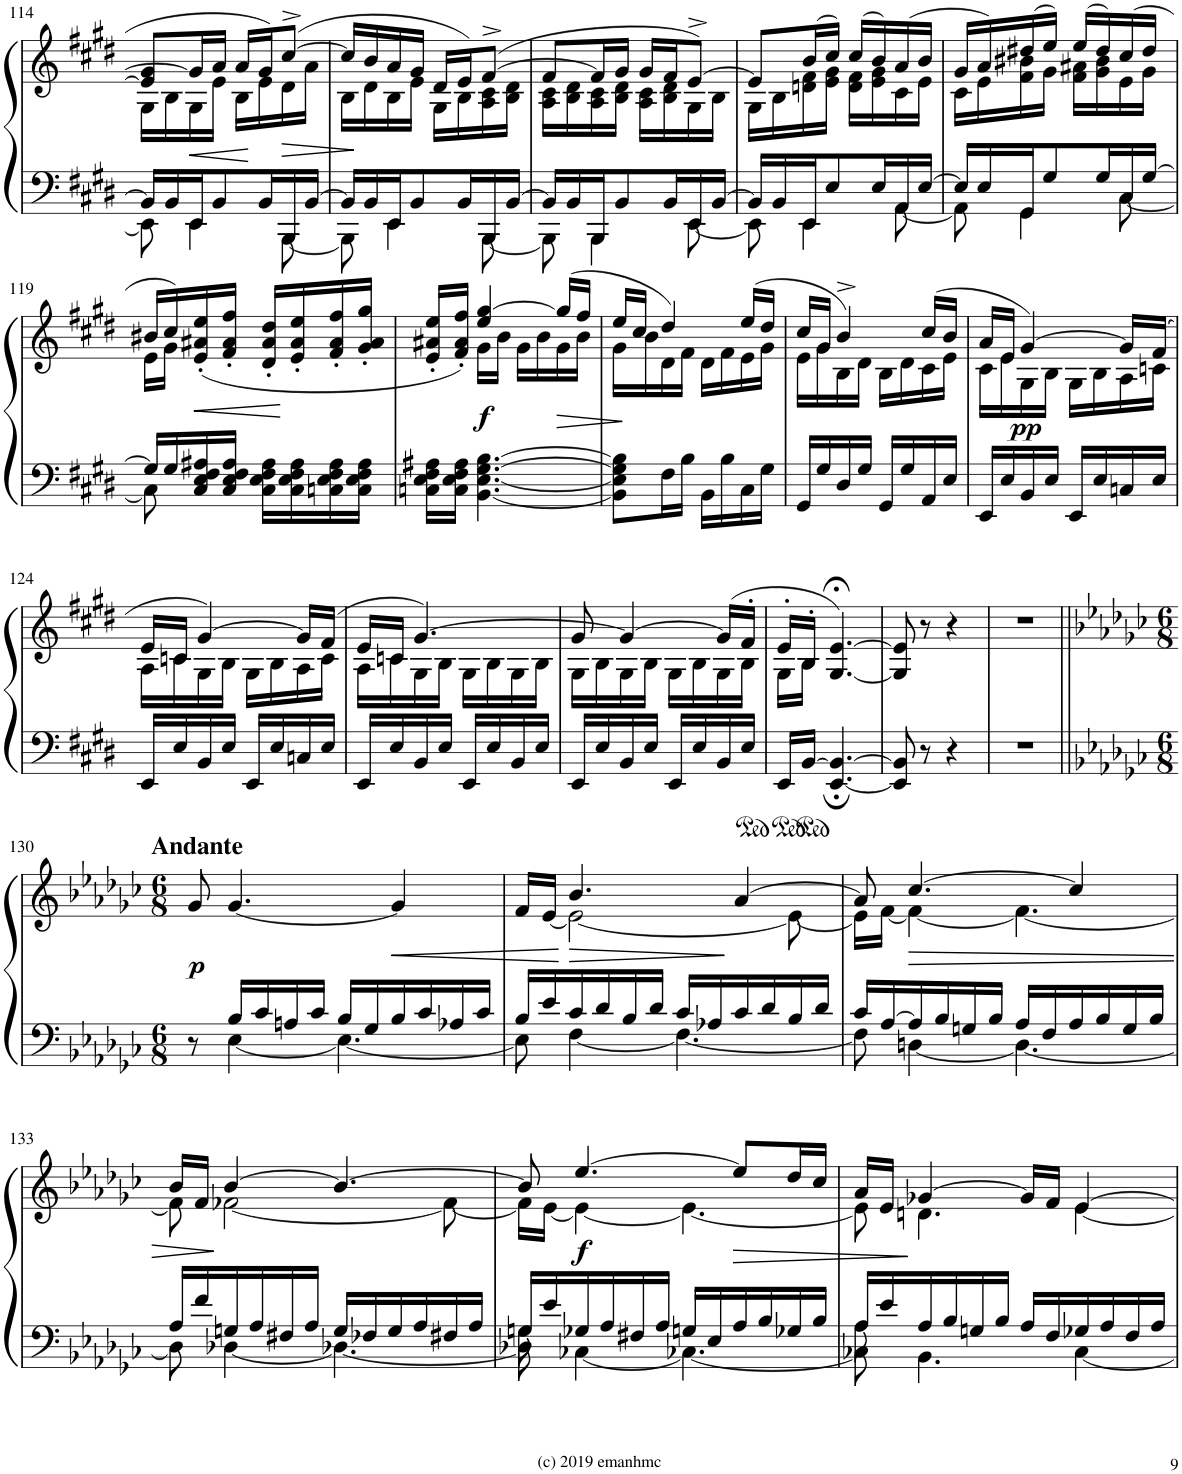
**kern	**kern	**dynam
*part1	*part1	*part1
*staff2	*staff1	*staff1/2
*I"Piano	*	*
*I'Pno.	*	*
!!LO:PB:g=z
*clefF4	*clefG2	*
*k[f#c#g#d#]	*k[f#c#g#d#]	*
*M2/4	*M2/4	*
=114	=114	=114
*^	*^	*
16BB/LL]	8EE\]	8e/] 8g#/L	16G#\LL	.
16BB/	.	.	16B\	.
!	!	!	!	!LO:HP:b
16EE/J	4EE\	16g#/L]	16G#\	<
8BB/	.	16a/JJ	16e\JJ	.
.	.	16a/LL	16B\LL	.
16BB/L	.	16g#/J	16e\	.
!	!	!	!	!LO:HP:b
16BBB/	[8BBB\	([8cc#^/J	16d#\	>
[16BB/JJ	.	.	16a\JJ	.
=115	=115	=115	=115	=115
16BB/LL]	8BBB\]	16cc#/LL]	16B\LL	.
16BB/	.	16b/	16d#\	[
16EE/J	4EE\	16a/	16B\	.
8BB/	.	16g#/JJ	16e\JJ	.
.	.	16d#/LL	16G#\LL	.
16BB/L	.	16e/J)	16B\	.
16BBB/	[8BBB\	(>[8f#^/J	16A\ 16c#\	.
[16BB/JJ	.	.	16B\ 16d#\JJ	.
=116	=116	=116	=116	=116
16BB/LL]	8BBB\]	8f#/L	16A\ 16c#\LL	.
16BB/	.	.	16B\ 16d#\	.
16BBB/J	4BBB\	16f#/L]	16A\ 16c#\	.
8BB/	.	16g#/JJ	16B\ 16d#\JJ	.
.	.	16g#/LL	16A\ 16c#\LL	.
16BB/L	.	16f#/J	16B\ 16d#\	.
16EE/	[8EE\	[8e^/J)	16G#\	.
[16BB/JJ	.	.	16B\JJ	.
=117	=117	=117	=117	=117
16BB/LL]	8EE\]	8e/L]	16G#\LL	.
16BB/	.	.	16B\	.
16EE/J	4EE\	(16b/L	16dn\ 16f#\	.
8E/	.	16cc#/JJ)	16e\ 16g#\JJ	.
.	.	(16cc#/LL	16d\ 16f#\LL	.
16E/L	.	16b/)	16e\ 16g#\	.
16AA/	[8AA\	(16a/	16c#\	.
[16E/JJ	.	16b/JJ	16e\JJ	.
=118	=118	=118	=118	=118
16E/LL]	8AA\]	16g#/LL	16c#\LL	.
16E/	.	16a/)	16e\	.
16GG#/J	4GG#\	(16dd#X/	16f#\ 16b#X\	.
8G#/	.	16ee/JJ)	16g#\JJ	.
.	.	(16ee/LL	16f#\ 16a#X\LL	.
16G#/L	.	16dd#/)	16g#\ 16b#\	.
16C#/	[8C#\	(16cc#/	16e\	.
[16G#/JJ	.	16dd#/JJ	16g#\JJ	.
!!LO:LB:g=z	!!
=119	=119	=119	=119	=119
16G#/LL]	8C#\]	16b#X/LL	16e\LL	.
16G#/	.	16cc#/)	16g#\JJ	.
!	!	!	!	!LO:HP:b
16C#/ 16E/ 16F#/ 16A#X/	4.ryy	(16e/' 16a#X/' 16ee/'	4.ryy	<
16C#/ 16E/ 16F#/ 16A#/JJ	.	16f#/' 16a#/' 16ff#/'JJ	.	.
16C#\ 16E\ 16F#\ 16A#\LL	.	16d#/' 16a#/' 16dd#/'LL	.	.
16C#\ 16E\ 16F#\ 16A#\	.	16e/' 16a#/' 16ee/'	.	]
16Cn\ 16E\ 16F#\ 16A#\	.	16f#/' 16a#/' 16ff#/'	.	.
16C\ 16E\ 16F#\ 16A#\JJ	.	16g#/' 16a#/' 16gg#/'JJ	.	.
*v	*v	*	*	*
=120	=120	=120	=120
16Cn\ 16E\ 16F#\ 16A#X\LL	16e/' 16a#X/' 16ee/'LL	8ryy	.
16C\ 16E\ 16F#\ 16A#\JJ	16f#/' 16a#/' 16ff#/'JJ)	.	.
!	!	!	!LO:DY:b
[4.BB\ [4.E\ [4.G#\ [4.B\	4ee/ [4gg#/	16g#\LL	f
.	.	16b\JJ	.
.	.	16g#\LL	.
.	.	16b\	.
!	!	!	!LO:HP:b
.	(16gg#/LL]	16g#\	>
.	16ff#/JJ	16b\JJ	.
=121	=121	=121	=121
8BB\] 8E\] 8G#\] 8B\]L	16ee/LL	16g#\LL	.
.	16cc#/JJ	16b\	[
16F#\L	4dd#/)	16d#\	.
16B\JJ	.	16f#\JJ	.
16BB\LL	.	16d#\LL	.
16B\	.	16f#\	.
16C#\	(16ee/LL	16e\	.
16G#\JJ	16dd#/JJ	16g#\JJ	.
=122	=122	=122	=122
16GG#/LL	16cc#/LL	16e\LL	.
16G#/	16g#/JJ	16g#\	.
16D#/	4b^/)	16B\	.
16G#/JJ	.	16d#\JJ	.
16GG#/LL	.	16B\LL	.
16G#/	.	16d#\	.
16AA/	(16cc#/LL	16c#\	.
16E/JJ	16b/JJ	16e\JJ	.
=123	=123	=123	=123
16EE/LL	16a/LL	16c#\LL	.
16E/	16e/JJ	16e\	.
!	!	!	!LO:DY:b
16BB/	[4g#/)	16G#\	pp
16E/JJ	.	16B\JJ	.
16EE/LL	.	16G#\LL	.
16E/	.	16B\	.
16Cn/	16g#/LL]	16A\	.
16E/JJ	(16f#/JJ	16cn\JJ	.
!!LO:LB:g=z	!!
=124	=124	=124	=124
16EE/LL	16e/LL	16A\LL	.
16E/	16cn/JJ	16c\	.
16BB/	[4g#/)	16G#\	.
16E/JJ	.	16B\JJ	.
16EE/LL	.	16G#\LL	.
16E/	.	16B\	.
16Cn/	16g#/LL]	16A\	.
16E/JJ	(16f#/JJ	16c\JJ	.
=125	=125	=125	=125
16EE/LL	16e/LL	16A\LL	.
16E/	16cn/JJ	16c\	.
16BB/	[4.g#/)	16G#\	.
16E/JJ	.	16B\JJ	.
16EE/LL	.	16G#\LL	.
16E/	.	16B\	.
16BB/	.	16G#\	.
16E/JJ	.	16B\JJ	.
=126	=126	=126	=126
16EE/LL	8g#/	16G#\LL	.
16E/	.	16B\	.
16BB/	4g#/_	16G#\	.
16E/JJ	.	16B\JJ	.
16EE/LL	.	16G#\LL	.
16E/	.	16B\	.
16BB/	(16g#/LL]	16G#\	.
16E/JJ	16f#'/JJ	16B\JJ	.
=127	=127	=127	=127
16EE/LL	16e'/LL	16G#\LL	.
[>16BB/JJ	16B'/JJ	16B\JJ	.
[4.EE/; 4.BB/_;	[4.G#/;< [4.e/;<)	4.ryy	.
*	*v	*v	*
=128	=128	=128
8EE/] 8BB/]	8G#/] 8e/]	.
8r	8r	.
4r	4r	.
=129	=129	=129
2r	2r	.
!!LO:LB:g=z
=130||	=130||	=130||
*k[b-e-a-d-g-c-]	*k[b-e-a-d-g-c-]	*
*M6/8	*M6/8	*
*^	*	*
!	!	!LO:TX:a:B:t=Andante	!
!	!	!	!LO:DY:b
8r	8ryy	8g-/	p
16B-/LL	[4E-\	[4.g-/	.
16c-/	.	.	.
16An/	.	.	.
16c-/JJ	.	.	.
16B-/LL	4.E-\_	.	.
16G-/	.	.	.
!	!	!	!LO:HP:b
16B-/	.	4g-/]	<
16c-/	.	.	.
16A-X/	.	.	.
16c-/JJ	.	.	.
=131	=131	=131	=131
*	*	*^	*
16B-/LL	8E-\]	16f/LL	8ryy	.
16e-/	.	[<16e-/JJ	.	.
!	!	!	!	!LO:HP:n=1:b
16c-/	[4F\	4.b-/	2e-\_	] >
16d-/	.	.	.	.
16B-/	.	.	.	.
16d-/JJ	.	.	.	.
16c-/LL	4.F\_	.	.	.
16A-X/	.	.	.	.
16c-/	.	[4a-/	.	[
16d-/	.	.	.	.
16B-/	.	.	8e-\_	.
16d-/JJ	.	.	.	.
=132	=132	=132	=132	=132
16c-/LL	8F\]	8a-/]	16e-\LL]	.
[16A-/	.	.	[16f\JJ	.
!	!	!	!	!LO:HP:b
16A-/]	[4Dn\	[4.cc-/	4f\_	>
16B-/	.	.	.	.
16Gn/	.	.	.	.
16B-/JJ	.	.	.	.
16A-/LL	4.D\_	.	4.f\_	.
16F/	.	.	.	.
16A-/	.	4cc-/]	.	.
16B-/	.	.	.	.
16G/	.	.	.	.
16B-/JJ	.	.	.	.
!!LO:LB:g=z	!!
=133	=133	=133	=133	=133
16A-/LL	8D\]	16b-/LL	8f\]	.
16f/	.	16f/JJ	.	.
16Gn/	[4D-X\	[4b-/	[2f-X\	]
16A-/	.	.	.	.
16F#X/	.	.	.	.
16A-/JJ	.	.	.	.
16G/LL	4.D-X\_	4.b-/_	.	.
16F-X/	.	.	.	.
16G/	.	.	.	.
16A-/	.	.	.	.
16F#X/	.	.	8f-\_	.
16A-/JJ	.	.	.	.
=134	=134	=134	=134	=134
*	*^	*	*	*
16Gn/LL	8D-X\]	8G\	8b-/]	16f-\LL]	.
16e-/	.	.	.	[<16e-\JJ	.
!	!	!	!	!	!LO:DY:b
16G-X/	[4C-X\	2ryy	[4.ee-/	4e-\_	f
16A-/	.	.	.	.	.
16F#X/	.	.	.	.	.
16A-/JJ	.	.	.	.	.
16Gn/LL	4.C-X\_	.	.	4.e-\_	.
16E-/	.	.	.	.	.
16A-/	.	.	8ee-/L]	.	.
16B-/	.	.	.	.	.
16G-X/	.	8ryy	16dd-/L	.	.
16B-/JJ	.	.	16cc-/JJ	.	.
=135	=135	=135	=135	=135	=135
16A-/LL	8C-X\]	8A-\	16a-/LL	8e-\]	.
16e-/	.	.	16e-/JJ	.	.
16A-/	4.BB-\	2ryy	[4g-X/	4.dn\	]
16B-/	.	.	.	.	.
16Gn/	.	.	.	.	.
16B-/JJ	.	.	.	.	.
16A-/LL	.	.	16g-/LL]	.	.
16F/	.	.	16f/JJ	.	.
16G-X/	[4C-\	.	[4e-/	[4e-\	.
16A-/	.	.	.	.	.
16F/	.	8ryy	.	.	.
16A-/JJ	.	.	.	.	.
*v	*v	*v	*	*	*
*	*v	*v	*
=	=	=
*-	*-	*-
